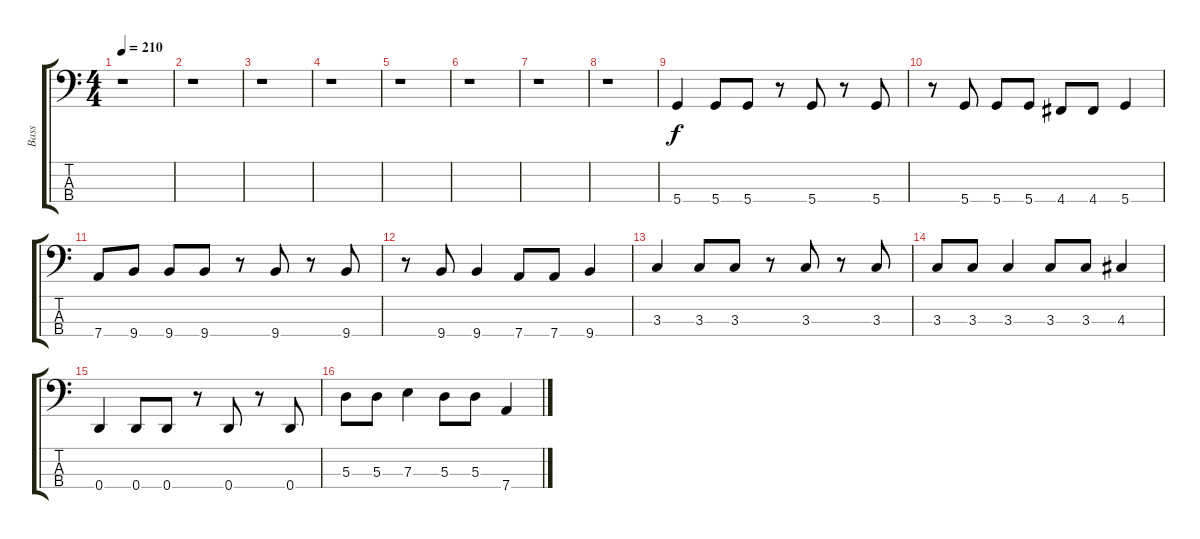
\track ("Bass" "Bass") {instrument electricbasspick}
\staff {score tabs}
\tuning (G2 D2 A1 D1) {hide}
\ts (4 4)
\tempo 210
\clef f4
\ks c
r.1{dy f instrument electricbasspick} |
r.1 |
r.1 |
r.1 |
r.1 |
r.1 |
r.1 |
r.1 |
5.4.4 5.4.8 5.4.8 r.8 5.4.8 r.8 5.4.8 |
r.8 5.4.8 5.4.8 5.4.8 4.4.8 4.4.8 5.4.4 |
7.4.8 9.4.8 9.4.8 9.4.8 r.8 9.4.8 r.8 9.4.8 |
r.8 9.4.8 9.4.4 7.4.8 7.4.8 9.4.4 |
3.3.4 3.3.8 3.3.8 r.8 3.3.8 r.8 3.3.8 |
3.3.8 3.3.8 3.3.4 3.3.8 3.3.8 4.3.4 |
0.4.4 0.4.8 0.4.8 r.8 0.4.8 r.8 0.4.8 |
5.3.8 5.3.8 7.3.4 5.3.8 5.3.8 7.4.4
